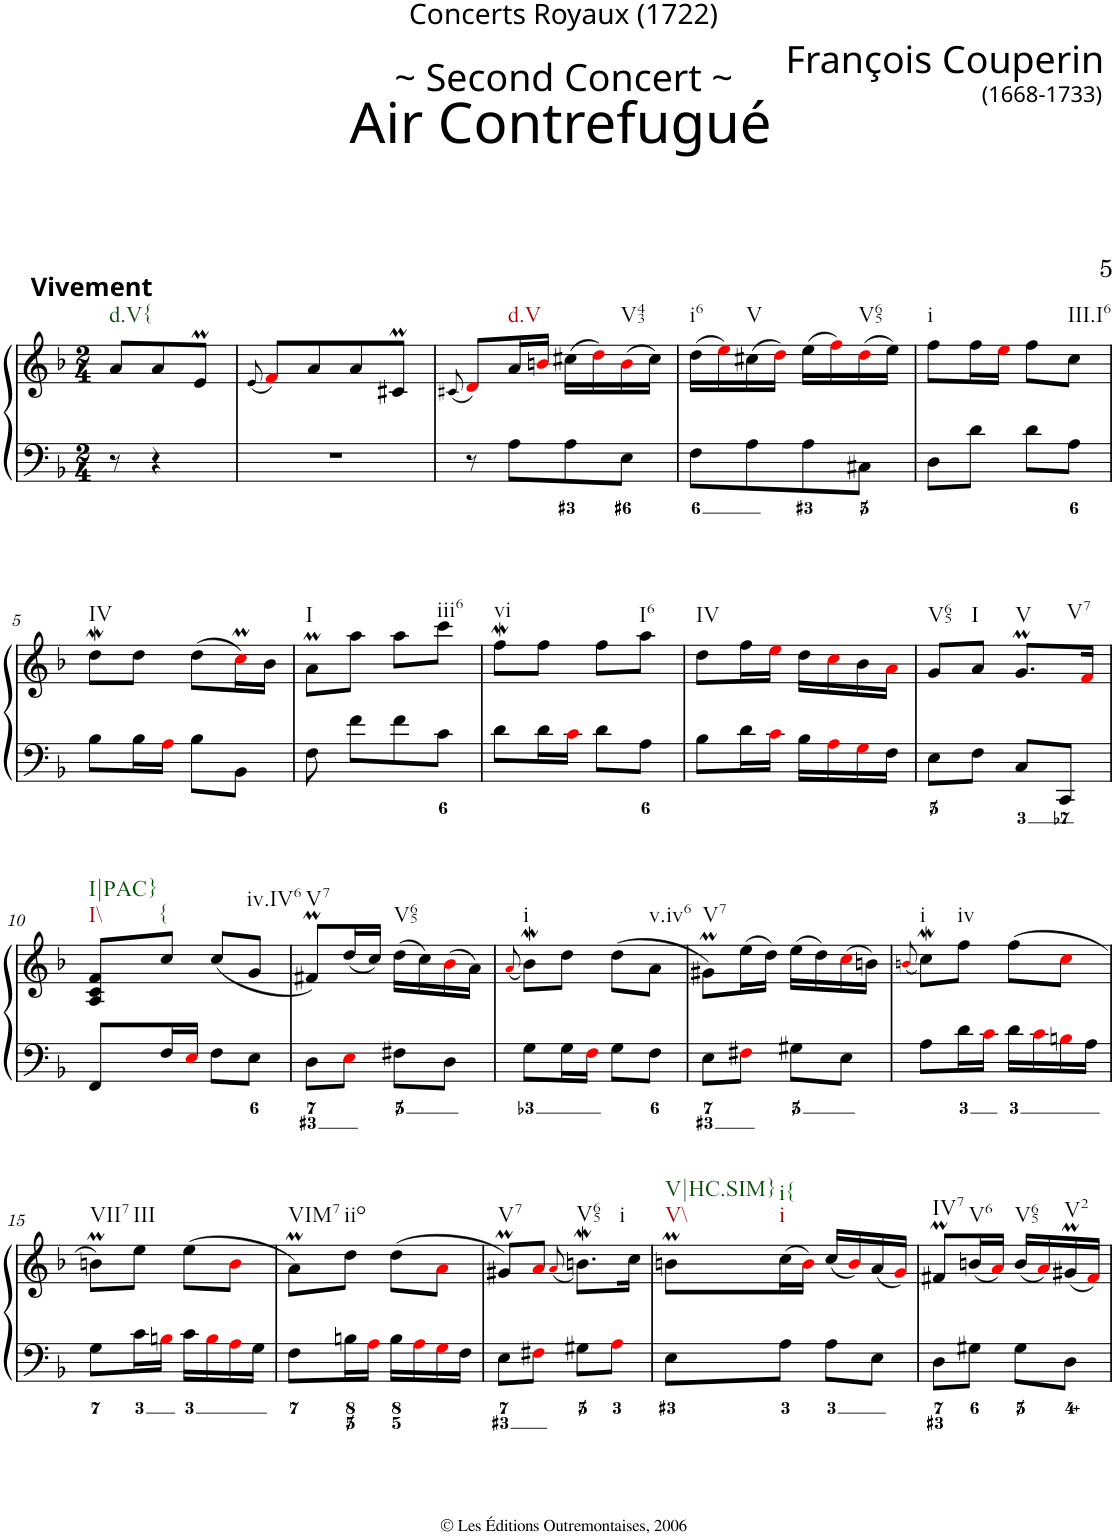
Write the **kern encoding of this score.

**kern	**kern
*part1	*part1
*staff2	*staff1
*I"Clavecin	*
*clefF4	*clefG2
*k[b-]	*k[b-]
*d:	*d:
*M2/4	*M2/4
=	=
!	!LO:TX:a:B:t=Vivement
!	!LO:TX:b:t=d.V{
8r	8a/L
4r	8a/
.	8em/J
=1	=1
.	(<8qe/
2r	8fi/L)
.	8a/
.	8a/
.	8c#Xm/J
=2	=2
.	(<8qc#X/
8r	8di/L)
!	!LO:TX:b:t=d.V
8A\L	16a/L
.	16bni/JJ
8A\	(>16cc#X\LL
.	16ddi\)
!	!LO:TX:b:t=V43
8E\J	(>16bi\
.	16cc#\JJ)
=3	=3
!	!LO:TX:b:t=i6
8F\L	(>16dd\LL
.	16eei\)
!	!LO:TX:b:t=V
8A\	(>16cc#X\
.	16ddi\JJ)
8A\	(>16ee\LL
.	16ffi\)
!	!LO:TX:b:t=V65
8C#X\J	(>16ddi\
.	16ee\JJ)
=4	=4
!	!LO:TX:b:t=i
8D\L	8ff\L
8d\J	16ff\L
.	16eei\JJ
8d\L	8ff\L
!	!LO:TX:b:t=III.I6
8A\J	8cc\J
!!LO:LB:g=z
=5	=5
!	!LO:TX:b:t=IV
8B-\L	8ddW\L
16B-\L	8dd\J
16Ai\JJ	.
8B-\L	(>8dd\L
8BB-\J	16ccMi\L)
.	16b-\JJ
=6	=6
!	!LO:TX:b:t=I
8F\	8am\L
8f\L	8aa\J
8f\	8aa\L
!	!LO:TX:b:t=iii6
8c\J	8ccc\J
=7	=7
!	!LO:TX:b:t=vi
8d\L	8ffw\L
16d\L	8ff\J
16ci\JJ	.
8d\L	8ff\L
!	!LO:TX:b:t=I6
8A\J	8aa\J
=8	=8
!	!LO:TX:b:t=IV
8B-\L	8dd\L
16d\L	16ff\L
16ci\JJ	16eei\JJ
16B-\LL	16dd\LL
16Ai\	16cci\
16Gi\	16b-\
16F\JJ	16ai\JJ
=9	=9
!	!LO:TX:b:t=V65
8E\L	8g/L
!	!LO:TX:b:t=I
8F\J	8a/J
!	!LO:TX:b:t=V
8C/L	8.gM/L
8CC/J	.
!	!LO:TX:b:t=V7
.	16fi/Jk
!!LO:LB:g=z
=10	=10
!	!LO:TX:b:t=I\\
!	!LO:TX:b:t=I|PAC}
8FF/L	8A/ 8c/ 8f/L
!	!LO:TX:b:t={
16F/L	8cc/J
16Ei/JJ	.
8F\L	(<8cc/L
!	!LO:TX:b:t=iv.IV6
8E\J	8g/J
=11	=11
!	!LO:TX:b:t=V7
8D\L	8f#Xm/L)
8Ei\J	(<16dd/L
.	16cc/JJ)
!	!LO:TX:b:t=V65
8F#X\L	(>16dd\LL
.	16cc\)
8D\J	(>16b-i\
.	16a\JJ)
=12	=12
.	(<8qai/
!	!LO:TX:b:t=i
8G\L	8b-w\L)
16G\L	8dd\J
16Fi\JJ	.
8G\L	(>8dd\L
!	!LO:TX:b:t=v.iv6
8F\J	8a\J
=13	=13
!	!LO:TX:b:t=V7
8E\L	8g#Xm\L)
8F#Xi\J	(>16ee\L
.	16dd\JJ)
8G#X\L	(>16ee\LL
.	16dd\)
8E\J	(>16cci\
.	16bn\JJ)
=14	=14
.	(<8qbni/
!	!LO:TX:b:t=i
8A\L	8ccW\L)
!	!LO:TX:b:t=iv
16d\L	8ff\J
16ci\JJ	.
16d\LL	(>8ff\L
16ci\	.
16Bni\	8cci\J
16A\JJ	.
!!LO:LB:g=z
=15	=15
!	!LO:TX:b:t=VII7
8G\L	8bnm\L)
!	!LO:TX:b:t=III
16c\L	8ee\J
16Bni\JJ	.
16c\LL	(>8ee\L
16Bi\	.
16Ai\	8bi\J
16G\JJ	.
=16	=16
!	!LO:TX:b:t=VIM7
8F\L	8am\L)
!	!LO:TX:b:t=iio
16Bn\L	8dd\J
16Ai\JJ	.
16B\LL	(>8dd\L
16Ai\	.
16Gi\	8ai\J
16F\JJ	.
=17	=17
!	!LO:TX:b:t=V7
8E\L	8g#Xm/L)
8F#Xi\J	8ai/J
.	(<8qai/
!	!LO:TX:b:t=V65
8G#X\L	8.bnW\L)
8Ai\J	.
!	!LO:TX:b:t=i
.	16cc\Jk
=18	=18
!	!LO:TX:b:t=V\\
!	!LO:TX:b:t=V|HC.SIM}
8E\L	8bnm\L
!	!LO:TX:b:t=i
!	!LO:TX:b:t=i{
8A\J	(>16cc\L
.	16bi\JJ)
8A\L	(<16cc/LL
.	16bi/)
8E\J	(<16a/
.	16gi/JJ)
=19	=19
!	!LO:TX:b:t=IV7
8D\L	8f#Xm/L
!	!LO:TX:b:t=V6
8G#X\J	(<16bn/L
.	16ai/JJ)
!	!LO:TX:b:t=V65
8G#\L	(<16b/LL
.	16ai/)
!	!LO:TX:b:t=V2
8D\J	(<16g#Xm/
.	16f#i/JJ)
=	=
*-	*-
